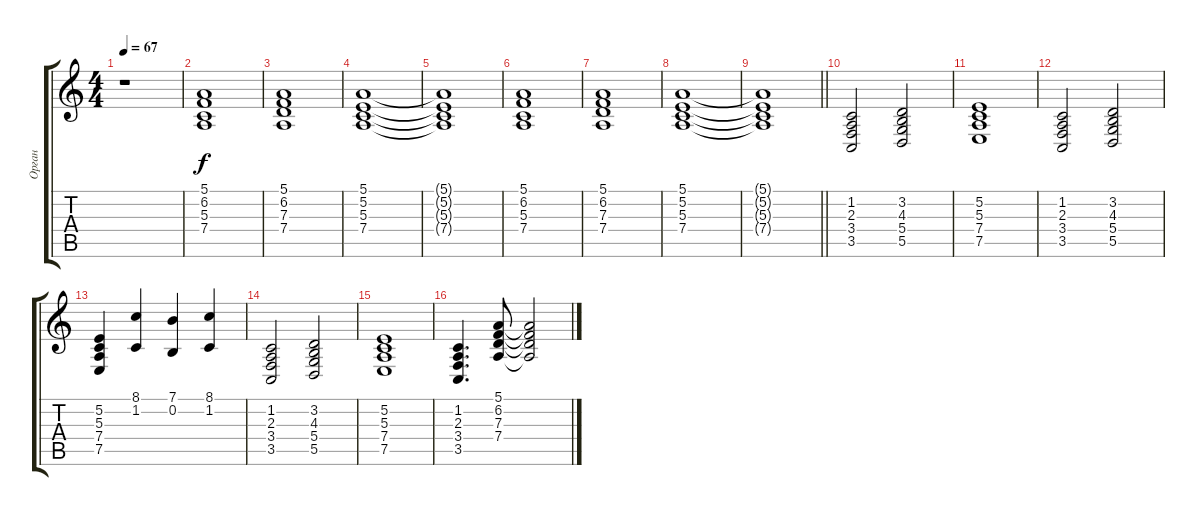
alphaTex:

\track ("Орган" "Орган") {instrument drawbarorgan}
\staff {score tabs}
\tuning (E4 B3 G3 D3 A2 E2) {hide}
\ts (4 4)
\tempo 67
\clef g2
\ks c
r.1{dy f} |
(5.1 6.2 5.3 7.4).1 |
(5.1 6.2 7.3 7.4).1 |
(5.1 5.2 5.3 7.4).1 |
(5.1{t} 5.2{t} 5.3{t} 7.4{t}).1 |
(5.1 6.2 5.3 7.4).1 |
(5.1 6.2 7.3 7.4).1 |
(5.1 5.2 5.3 7.4).1 |
\barLineRight lightlight
(5.1{t} 5.2{t} 5.3{t} 7.4{t}).1 |
(1.2 2.3 3.4 3.5).2{volume 10} (3.2 4.3 5.4 5.5).2 |
(5.2 5.3 7.4 7.5).1 |
(1.2 2.3 3.4 3.5).2 (3.2 4.3 5.4 5.5).2 |
(5.2 5.3 7.4 7.5).4 (8.1 1.2).4 (7.1 0.2).4 (8.1 1.2).4 |
(1.2 2.3 3.4 3.5).2 (3.2 4.3 5.4 5.5).2 |
(5.2 5.3 7.4 7.5).1 |
(1.2 2.3 3.4 3.5).4{d} (5.1 6.2 7.3 7.4).8 (5.1{t} 6.2{t} 7.3{t} 7.4{t}).2
